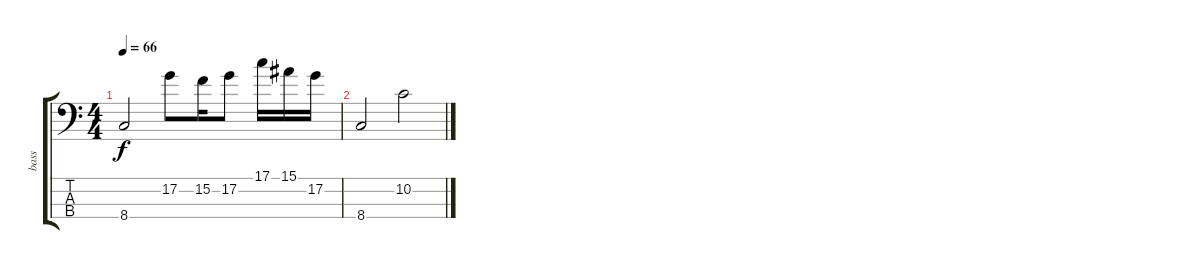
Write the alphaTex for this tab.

\track ("bass" "bass") {instrument electricbassfinger}
\staff {score tabs}
\tuning (G2 D2 A1 E1) {hide}
\ts (4 4)
\tempo 66
\clef f4
\ks c
8.4.2{dy f} 17.2.8 15.2.16 17.2.8 17.1.16 15.1.16 17.2.16 |
8.4.2 10.2.2
